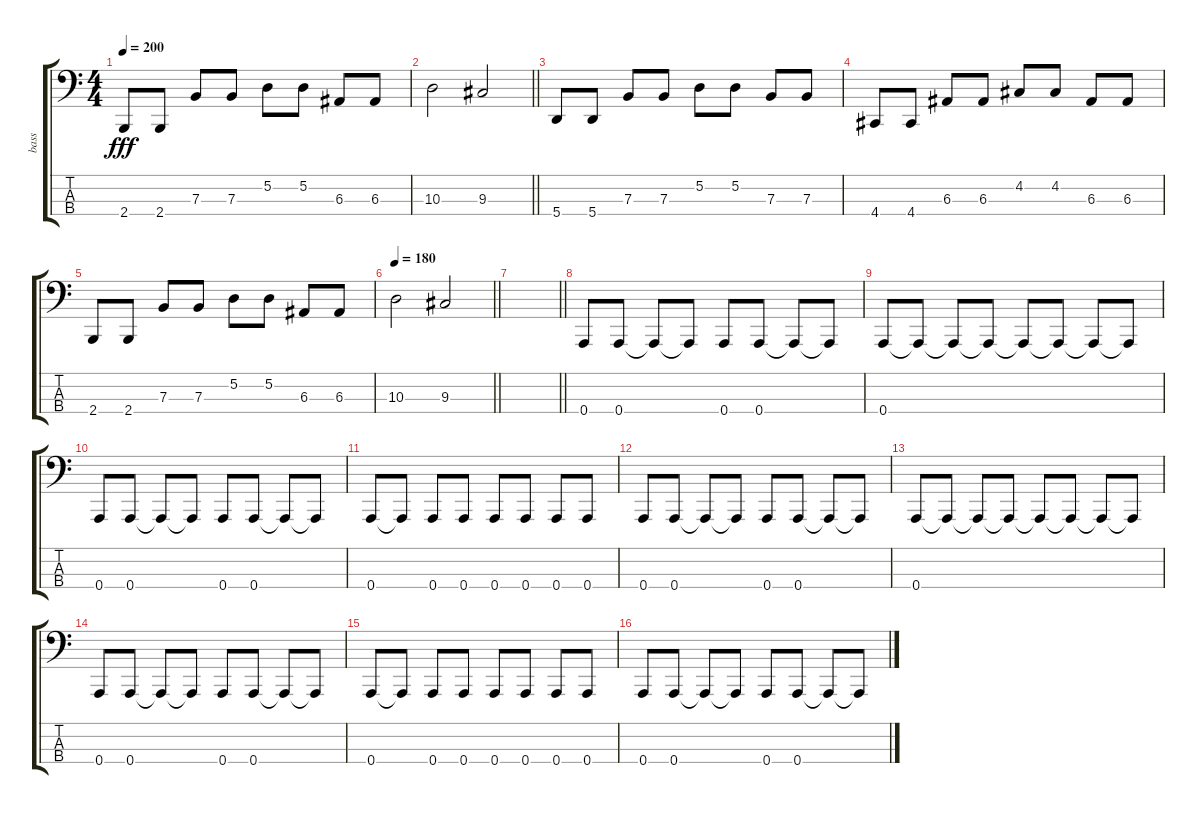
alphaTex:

\track ("bass" "bass") {instrument electricbasspick}
\staff {score tabs}
\tuning (D2 A1 E1 A0) {hide}
\ts (4 4)
\tempo 200
\clef f4
\ks c
2.4.8{dy fff} 2.4.8 7.3.8 7.3.8 5.2.8 5.2.8 6.3.8 6.3.8 |
\barLineRight lightlight
10.3.2 9.3.2 |
5.4.8 5.4.8 7.3.8 7.3.8 5.2.8 5.2.8 7.3.8 7.3.8 |
4.4.8 4.4.8 6.3.8 6.3.8 4.2.8 4.2.8 6.3.8 6.3.8 |
2.4.8 2.4.8 7.3.8 7.3.8 5.2.8 5.2.8 6.3.8 6.3.8 |
\tempo 180
\barLineRight lightlight
10.3.2 9.3.2 |
\barLineRight lightlight
|
0.4.8 0.4.8 0.4{t}.8 0.4{t}.8 0.4.8 0.4.8 0.4{t}.8 0.4{t}.8 |
0.4.8 0.4{t}.8 0.4{t}.8 0.4{t}.8 0.4{t}.8 0.4{t}.8 0.4{t}.8 0.4{t}.8 |
0.4.8 0.4.8 0.4{t}.8 0.4{t}.8 0.4.8 0.4.8 0.4{t}.8 0.4{t}.8 |
0.4.8 0.4{t}.8 0.4.8 0.4.8 0.4.8 0.4.8 0.4.8 0.4.8 |
0.4.8 0.4.8 0.4{t}.8 0.4{t}.8 0.4.8 0.4.8 0.4{t}.8 0.4{t}.8 |
0.4.8 0.4{t}.8 0.4{t}.8 0.4{t}.8 0.4{t}.8 0.4{t}.8 0.4{t}.8 0.4{t}.8 |
0.4.8 0.4.8 0.4{t}.8 0.4{t}.8 0.4.8 0.4.8 0.4{t}.8 0.4{t}.8 |
0.4.8 0.4{t}.8 0.4.8 0.4.8 0.4.8 0.4.8 0.4.8 0.4.8 |
0.4.8 0.4.8 0.4{t}.8 0.4{t}.8 0.4.8 0.4.8 0.4{t}.8 0.4{t}.8
